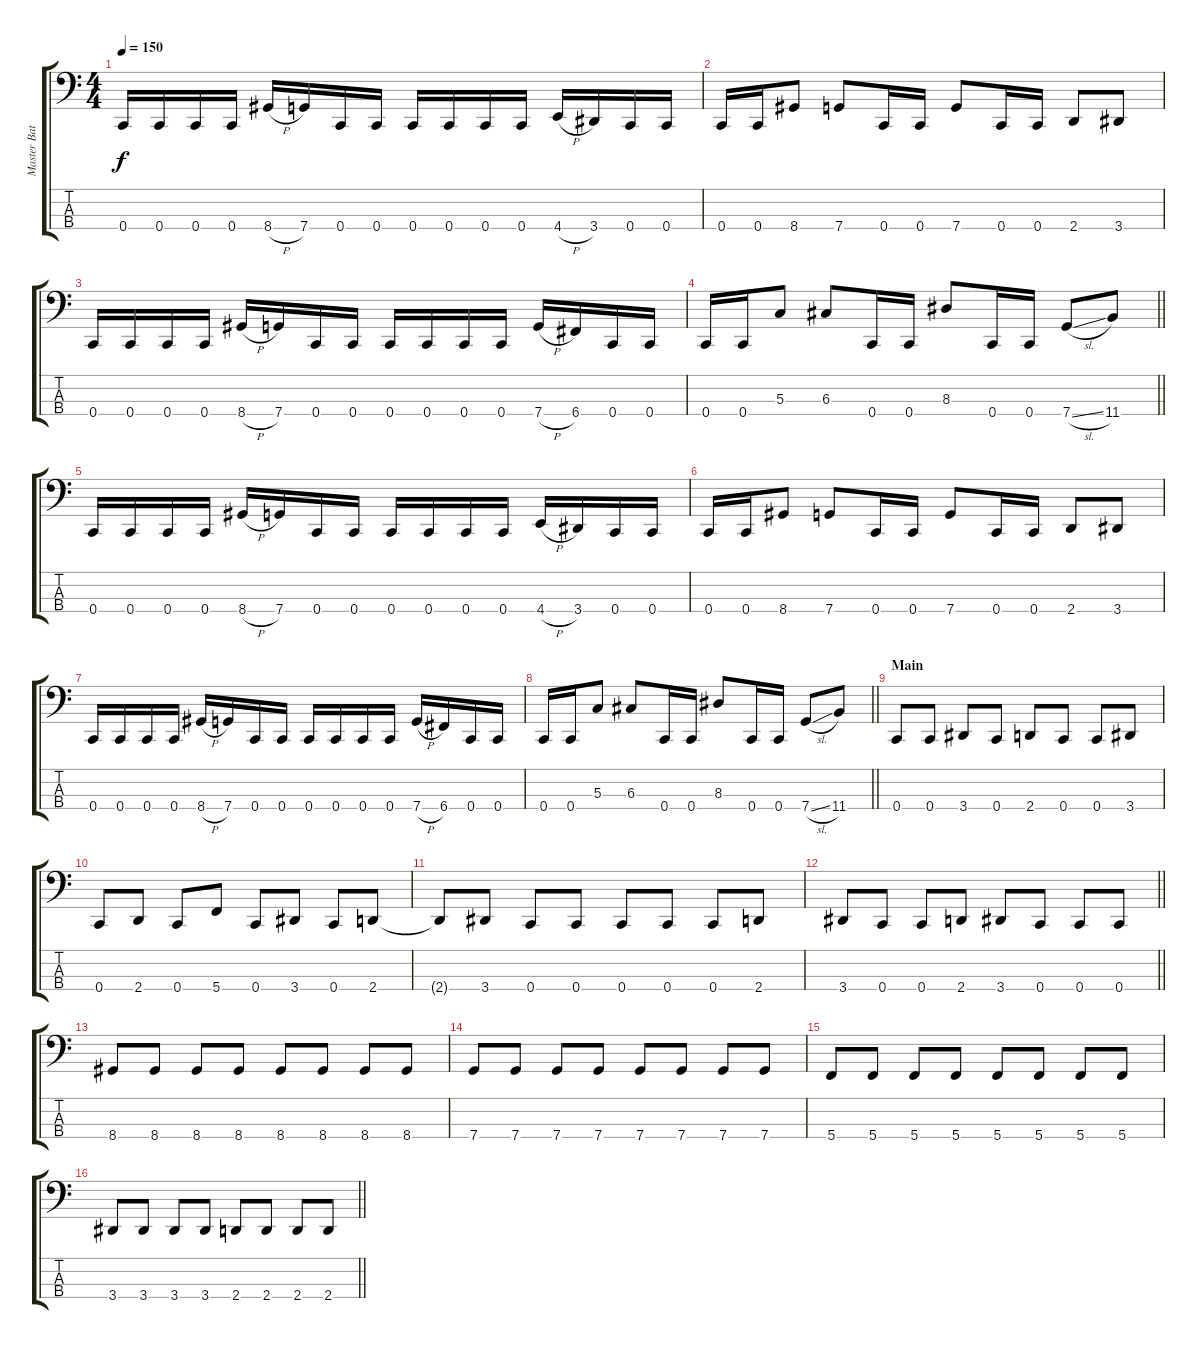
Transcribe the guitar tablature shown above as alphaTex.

\track ("Master Bates" "Master Bat") {instrument electricbassfinger}
\staff {score tabs}
\tuning (F2 C2 G1 C1) {hide}
\ts (4 4)
\section ("" "")
\tempo 150
\clef f4
\ks c
0.4.16{dy f} 0.4.16 0.4.16 0.4.16 8.4{h}.16 7.4.16 0.4.16 0.4.16 0.4.16 0.4.16 0.4.16 0.4.16 4.4{h}.16 3.4.16 0.4.16 0.4.16 |
0.4.16 0.4.16 8.4.8 7.4.8 0.4.16 0.4.16 7.4.8 0.4.16 0.4.16 2.4.8 3.4.8 |
0.4.16 0.4.16 0.4.16 0.4.16 8.4{h}.16 7.4.16 0.4.16 0.4.16 0.4.16 0.4.16 0.4.16 0.4.16 7.4{h}.16 6.4.16 0.4.16 0.4.16 |
\barLineRight lightlight
0.4.16 0.4.16 5.3.8 6.3.8 0.4.16 0.4.16 8.3.8 0.4.16 0.4.16 7.4{sl}.8 11.4.8 |
\section ("" "")
0.4.16 0.4.16 0.4.16 0.4.16 8.4{h}.16 7.4.16 0.4.16 0.4.16 0.4.16 0.4.16 0.4.16 0.4.16 4.4{h}.16 3.4.16 0.4.16 0.4.16 |
0.4.16 0.4.16 8.4.8 7.4.8 0.4.16 0.4.16 7.4.8 0.4.16 0.4.16 2.4.8 3.4.8 |
0.4.16 0.4.16 0.4.16 0.4.16 8.4{h}.16 7.4.16 0.4.16 0.4.16 0.4.16 0.4.16 0.4.16 0.4.16 7.4{h}.16 6.4.16 0.4.16 0.4.16 |
\barLineRight lightlight
0.4.16 0.4.16 5.3.8 6.3.8 0.4.16 0.4.16 8.3.8 0.4.16 0.4.16 7.4{sl}.8 11.4.8 |
\section ("" "Main")
0.4.8 0.4.8 3.4.8 0.4.8 2.4.8 0.4.8 0.4.8 3.4.8 |
0.4.8 2.4.8 0.4.8 5.4.8 0.4.8 3.4.8 0.4.8 2.4.8 |
2.4{t}.8 3.4.8 0.4.8 0.4.8 0.4.8 0.4.8 0.4.8 2.4.8 |
\barLineRight lightlight
3.4.8 0.4.8 0.4.8 2.4.8 3.4.8 0.4.8 0.4.8 0.4.8 |
\section ("" "")
8.4.8 8.4.8 8.4.8 8.4.8 8.4.8 8.4.8 8.4.8 8.4.8 |
7.4.8 7.4.8 7.4.8 7.4.8 7.4.8 7.4.8 7.4.8 7.4.8 |
5.4.8 5.4.8 5.4.8 5.4.8 5.4.8 5.4.8 5.4.8 5.4.8 |
\barLineRight lightlight
3.4.8 3.4.8 3.4.8 3.4.8 2.4.8 2.4.8 2.4.8 2.4.8
